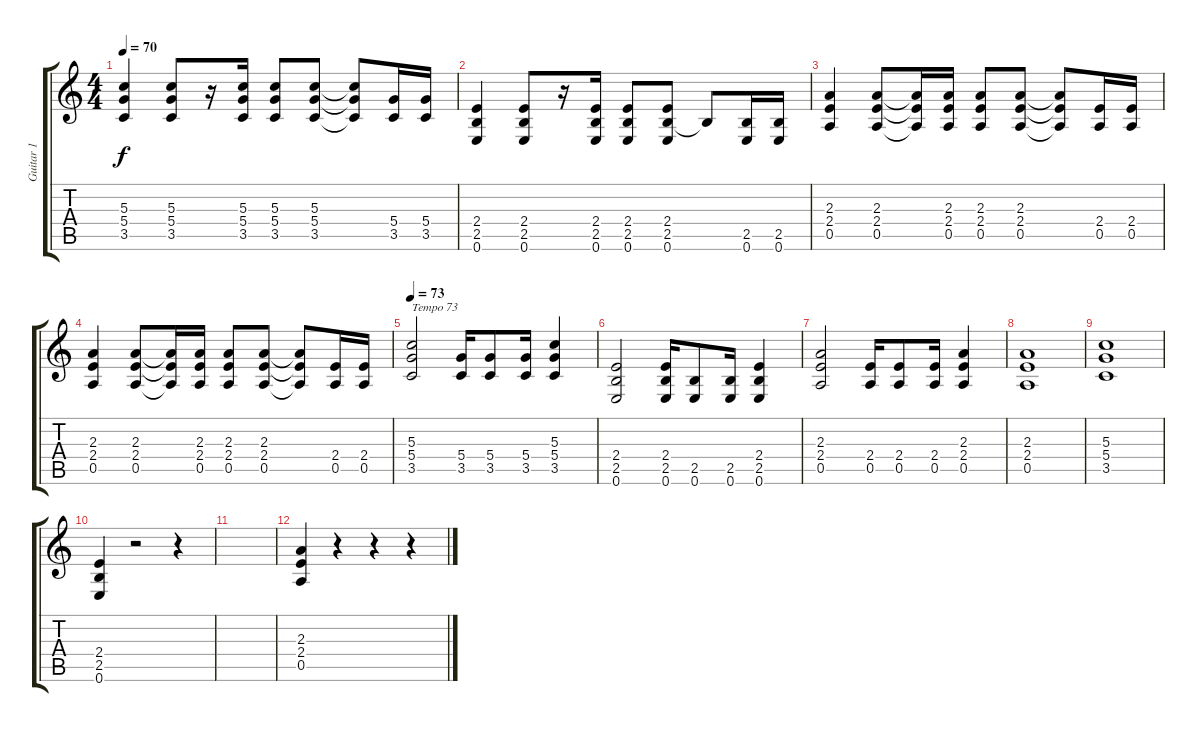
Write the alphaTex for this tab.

\track ("Guitar 1" "Guitar 1") {instrument overdrivenguitar}
\staff {score tabs}
\tuning (E4 B3 G3 D3 A2 E2) {hide}
\ts (4 4)
\tempo 70
\clef g2
\ks c
(5.3 5.4 3.5).4{dy f} (5.3 5.4 3.5).8 r.16 (5.3 5.4 3.5).16 (5.3 5.4 3.5).8 (5.3 5.4 3.5).8 (5.3{t} 5.4{t} 3.5{t}).8 (5.4 3.5).16 (5.4 3.5).16 |
(2.4 2.5 0.6).4 (2.4 2.5 0.6).8 r.16 (2.4 2.5 0.6).16 (2.4 2.5 0.6).8 (2.4 2.5 0.6).8 2.5{t}.8 (2.5 0.6).16 (2.5 0.6).16 |
(2.3 2.4 0.5).4 (2.3 2.4 0.5).8 (2.3{t} 2.4{t} 0.5{t}).16 (2.3 2.4 0.5).16 (2.3 2.4 0.5).8 (2.3 2.4 0.5).8 (2.3{t} 2.4{t} 0.5{t}).8 (2.4 0.5).16 (2.4 0.5).16 |
(2.3 2.4 0.5).4 (2.3 2.4 0.5).8 (2.3{t} 2.4{t} 0.5{t}).16 (2.3 2.4 0.5).16 (2.3 2.4 0.5).8 (2.3 2.4 0.5).8 (2.3{t} 2.4{t} 0.5{t}).8 (2.4 0.5).16 (2.4 0.5).16 |
\tempo 73
(5.3 5.4 3.5).2{txt "Tempo 73"} (5.4 3.5).16 (5.4 3.5).8 (5.4 3.5).16 (5.3 5.4 3.5).4 |
(2.4 2.5 0.6).2 (2.4 2.5 0.6).16 (2.5 0.6).8 (2.5 0.6).16 (2.4 2.5 0.6).4 |
(2.3 2.4 0.5).2 (2.4 0.5).16 (2.4 0.5).8 (2.4 0.5).16 (2.3 2.4 0.5).4 |
(2.3 2.4 0.5).1 |
(5.3 5.4 3.5).1 |
(2.4 2.5 0.6).4 r.2 r.4 |
|
(2.3 2.4 0.5).4 r.4 r.4 r.4
